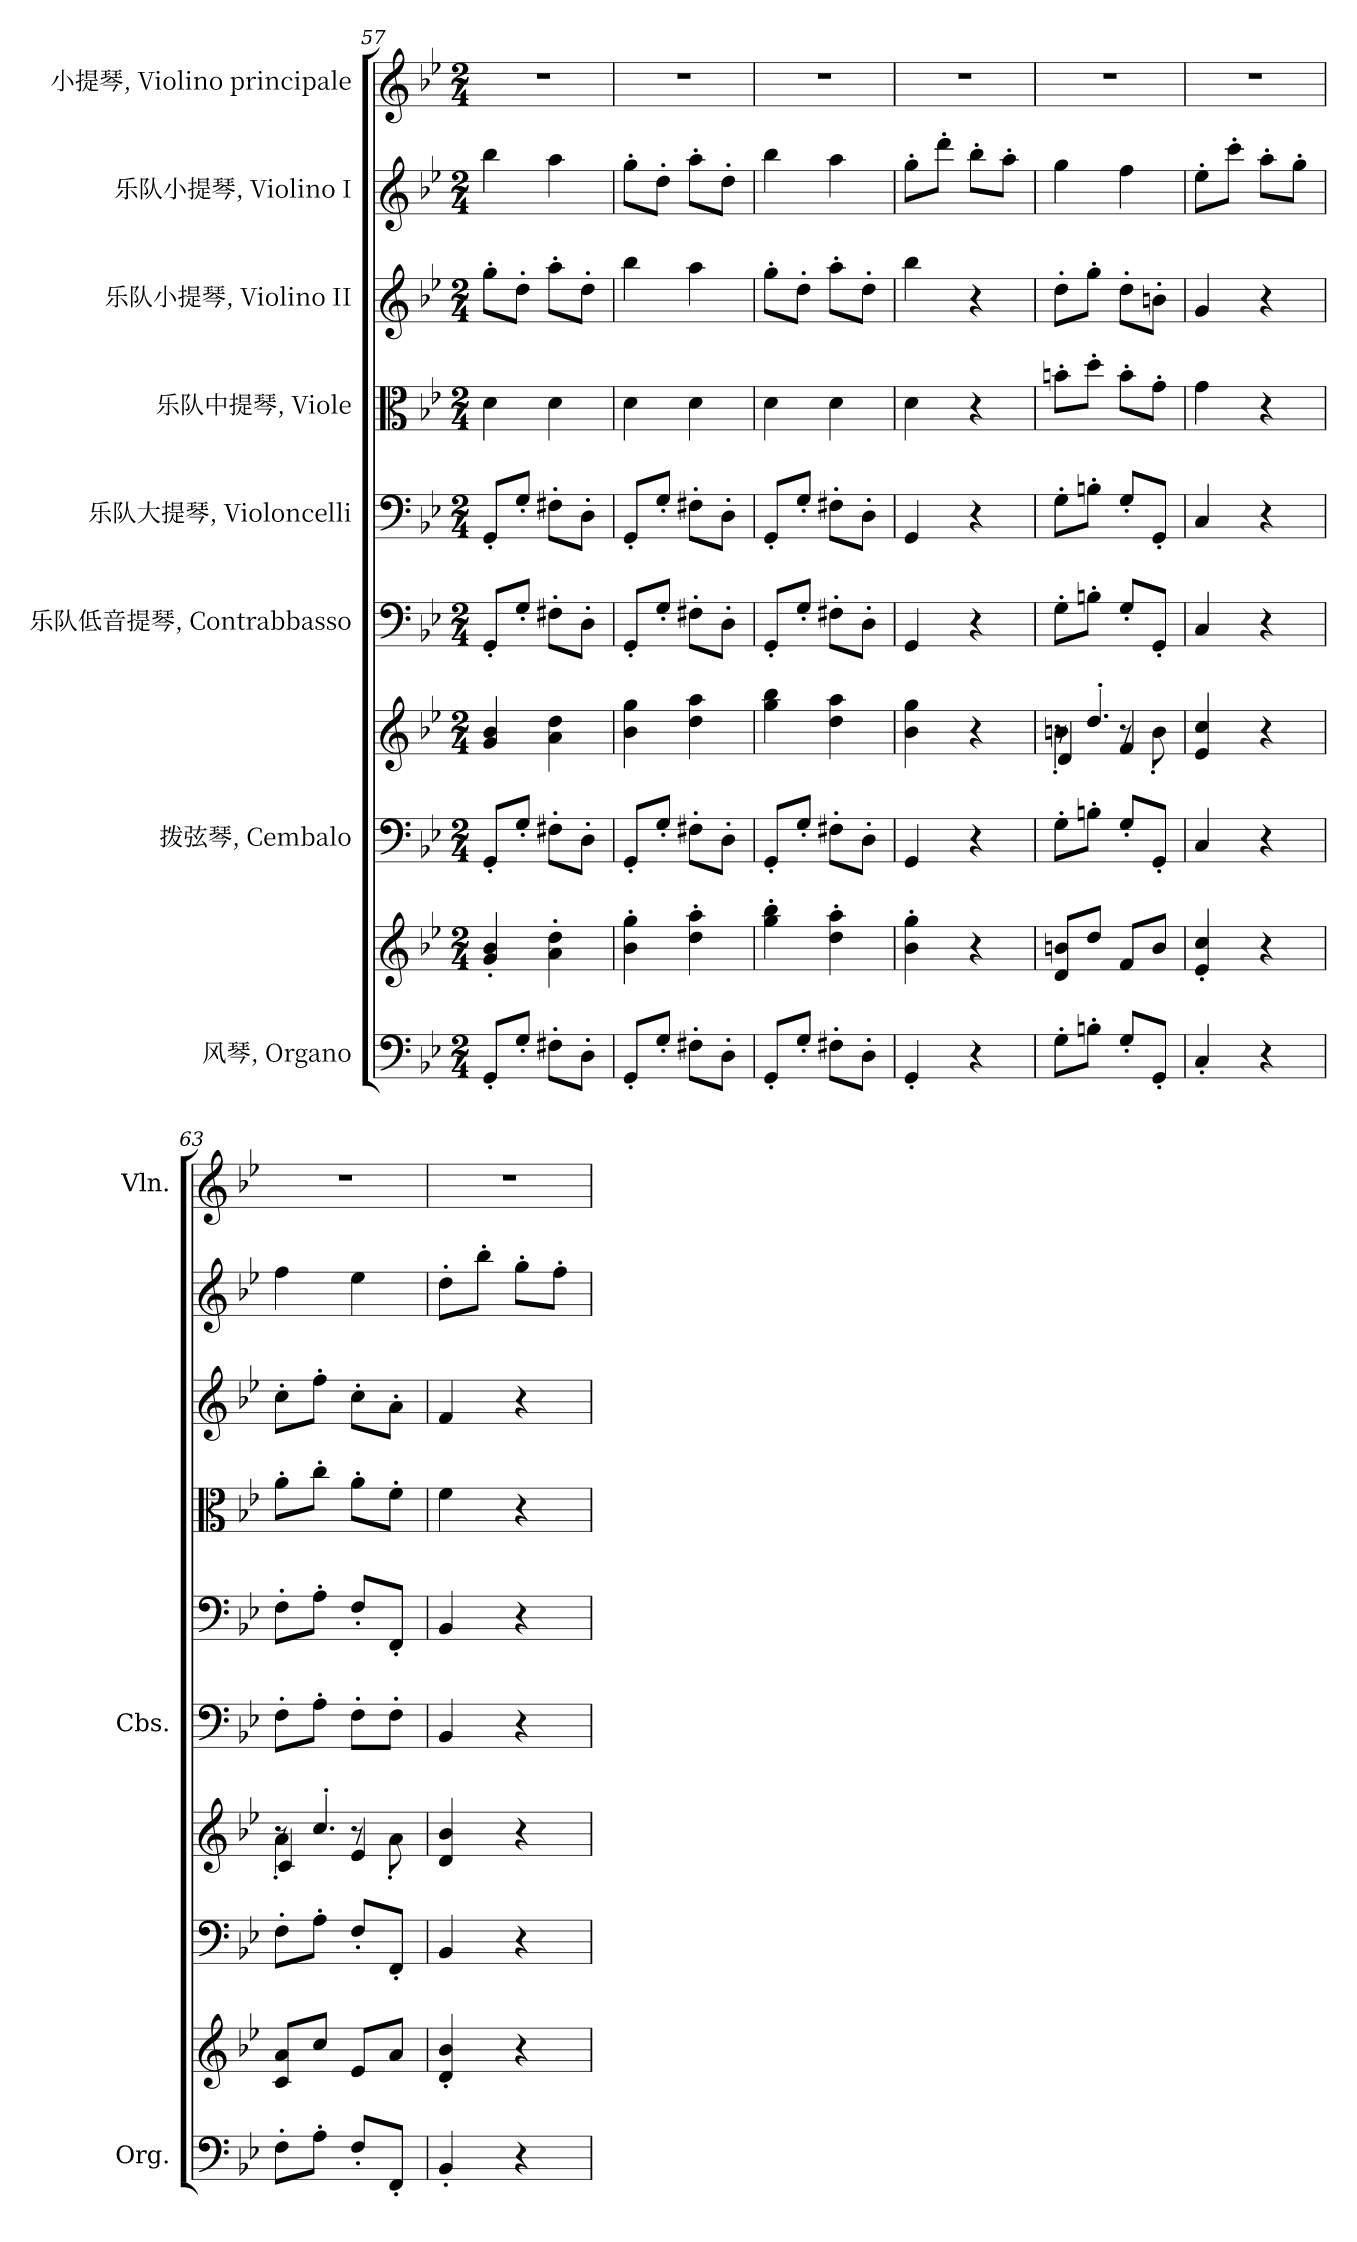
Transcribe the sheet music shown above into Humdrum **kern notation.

**kern	**kern	**kern	**kern	**kern	**kern	**kern	**kern	**kern	**kern
*part8	*part8	*part7	*part7	*part6	*part5	*part4	*part3	*part2	*part1
*staff10	*staff9	*staff8	*staff7	*staff6	*staff5	*staff4	*staff3	*staff2	*staff1
*I"风琴, Organo	*	*I"拨弦琴, Cembalo	*	*I"乐队低音提琴, Contrabbasso	*I"乐队大提琴, Violoncelli	*I"乐队中提琴, Viole	*I"乐队小提琴, Violino II	*I"乐队小提琴, Violino I	*I"小提琴, Violino principale
*I'Org.	*	*	*	*I'Cbs.	*	*	*	*	*I'Vln.
*clefF4	*clefG2	*clefF4	*clefG2	*clefF4	*clefF4	*clefC3	*clefG2	*clefG2	*clefG2
*	*	*	*	*ITrd7c12	*	*	*	*	*
*k[b-e-]	*k[b-e-]	*k[b-e-]	*k[b-e-]	*k[b-e-]	*k[b-e-]	*k[b-e-]	*k[b-e-]	*k[b-e-]	*k[b-e-]
*M2/4	*M2/4	*M2/4	*M2/4	*M2/4	*M2/4	*M2/4	*M2/4	*M2/4	*M2/4
=57	=57	=57	=57	=57	=57	=57	=57	=57	=57
8GG'/L	4g/' 4b-/'	8GG'/L	4g/ 4b-/	8GGG'/L	8GG'/L	4d\	8gg'\L	4bb-\	2r
8G'/J	.	8G'/J	.	8GG'/J	8G'/J	.	8dd'\J	.	.
8F#X'\L	4a\' 4dd\'	8F#X'\L	4a\ 4dd\	8FF#X'\L	8F#X'\L	4d\	8aa'\L	4aa\	.
8D'\J	.	8D'\J	.	8DD'\J	8D'\J	.	8dd'\J	.	.
=58	=58	=58	=58	=58	=58	=58	=58	=58	=58
8GG'/L	4b-\' 4gg\'	8GG'/L	4b-\ 4gg\	8GGG'/L	8GG'/L	4d\	4bb-\	8gg'\L	2r
8G'/J	.	8G'/J	.	8GG'/J	8G'/J	.	.	8dd'\J	.
8F#X'\L	4dd\' 4aa\'	8F#X'\L	4dd\ 4aa\	8FF#X'\L	8F#X'\L	4d\	4aa\	8aa'\L	.
8D'\J	.	8D'\J	.	8DD'\J	8D'\J	.	.	8dd'\J	.
=59	=59	=59	=59	=59	=59	=59	=59	=59	=59
8GG'/L	4gg\' 4bb-\'	8GG'/L	4gg\ 4bb-\	8GGG'/L	8GG'/L	4d\	8gg'\L	4bb-\	2r
8G'/J	.	8G'/J	.	8GG'/J	8G'/J	.	8dd'\J	.	.
8F#X'\L	4dd\' 4aa\'	8F#X'\L	4dd\ 4aa\	8FF#X'\L	8F#X'\L	4d\	8aa'\L	4aa\	.
8D'\J	.	8D'\J	.	8DD'\J	8D'\J	.	8dd'\J	.	.
!!LO:PB:g=z
=60	=60	=60	=60	=60	=60	=60	=60	=60	=60
4GG'/	4b-\' 4gg\'	4GG/	4b-\ 4gg\	4GGG/	4GG/	4d\	4bb-\	8gg'\L	2r
.	.	.	.	.	.	.	.	8ddd'\J	.
4r	4r	4r	4r	4r	4r	4r	4r	8bb-'\L	.
.	.	.	.	.	.	.	.	8aa'\J	.
=61	=61	=61	=61	=61	=61	=61	=61	=61	=61
*	*	*	*^	*	*	*	*	*	*
*	*	*	*	*^	*	*	*	*	*	*
8G'\L	8d/ 8bn/L	8G'\L	8r	4bn'\	4d/	8GG'\L	8G'\L	8bn'\L	8dd'\L	4gg\	2r
8Bn'\J	8dd/J	8Bn'\J	4.dd'/	.	.	8BBn'\J	8Bn'\J	8dd'\J	8gg'\J	.	.
8G'/L	8f/L	8G'/L	.	8r	4f/	8GG'/L	8G'/L	8b'\L	8dd'\L	4ff\	.
8GG'/J	8b/J	8GG'/J	.	8b'\	.	8GGG'/J	8GG'/J	8g'\J	8bn'\J	.	.
*	*	*	*v	*v	*v	*	*	*	*	*	*
=62	=62	=62	=62	=62	=62	=62	=62	=62	=62
4C'/	4e-/' 4cc/'	4C/	4e-/ 4cc/	4CC/	4C/	4g\	4g/	8ee-'\L	2r
.	.	.	.	.	.	.	.	8ccc'\J	.
4r	4r	4r	4r	4r	4r	4r	4r	8aa'\L	.
.	.	.	.	.	.	.	.	8gg'\J	.
=63	=63	=63	=63	=63	=63	=63	=63	=63	=63
*	*	*	*^	*	*	*	*	*	*
*	*	*	*	*^	*	*	*	*	*	*
8F'\L	8c/ 8a/L	8F'\L	8r	4a'\	4c/	8FF'\L	8F'\L	8a'\L	8cc'\L	4ff\	2r
8A'\J	8cc/J	8A'\J	4.cc'/	.	.	8AA'\J	8A'\J	8cc'\J	8ff'\J	.	.
8F'/L	8e-/L	8F'/L	.	8r	4e-/	8FF'\L	8F'/L	8a'\L	8cc'\L	4ee-\	.
8FF'/J	8a/J	8FF'/J	.	8a'\	.	8FF'\J	8FF'/J	8f'\J	8a'\J	.	.
*	*	*	*v	*v	*v	*	*	*	*	*	*
=64	=64	=64	=64	=64	=64	=64	=64	=64	=64
4BB-'/	4d/' 4b-/'	4BB-/	4d/ 4b-/	4BBB-/	4BB-/	4f\	4f/	8dd'\L	2r
.	.	.	.	.	.	.	.	8bb-'\J	.
4r	4r	4r	4r	4r	4r	4r	4r	8gg'\L	.
.	.	.	.	.	.	.	.	8ff'\J	.
=	=	=	=	=	=	=	=	=	=
*-	*-	*-	*-	*-	*-	*-	*-	*-	*-
